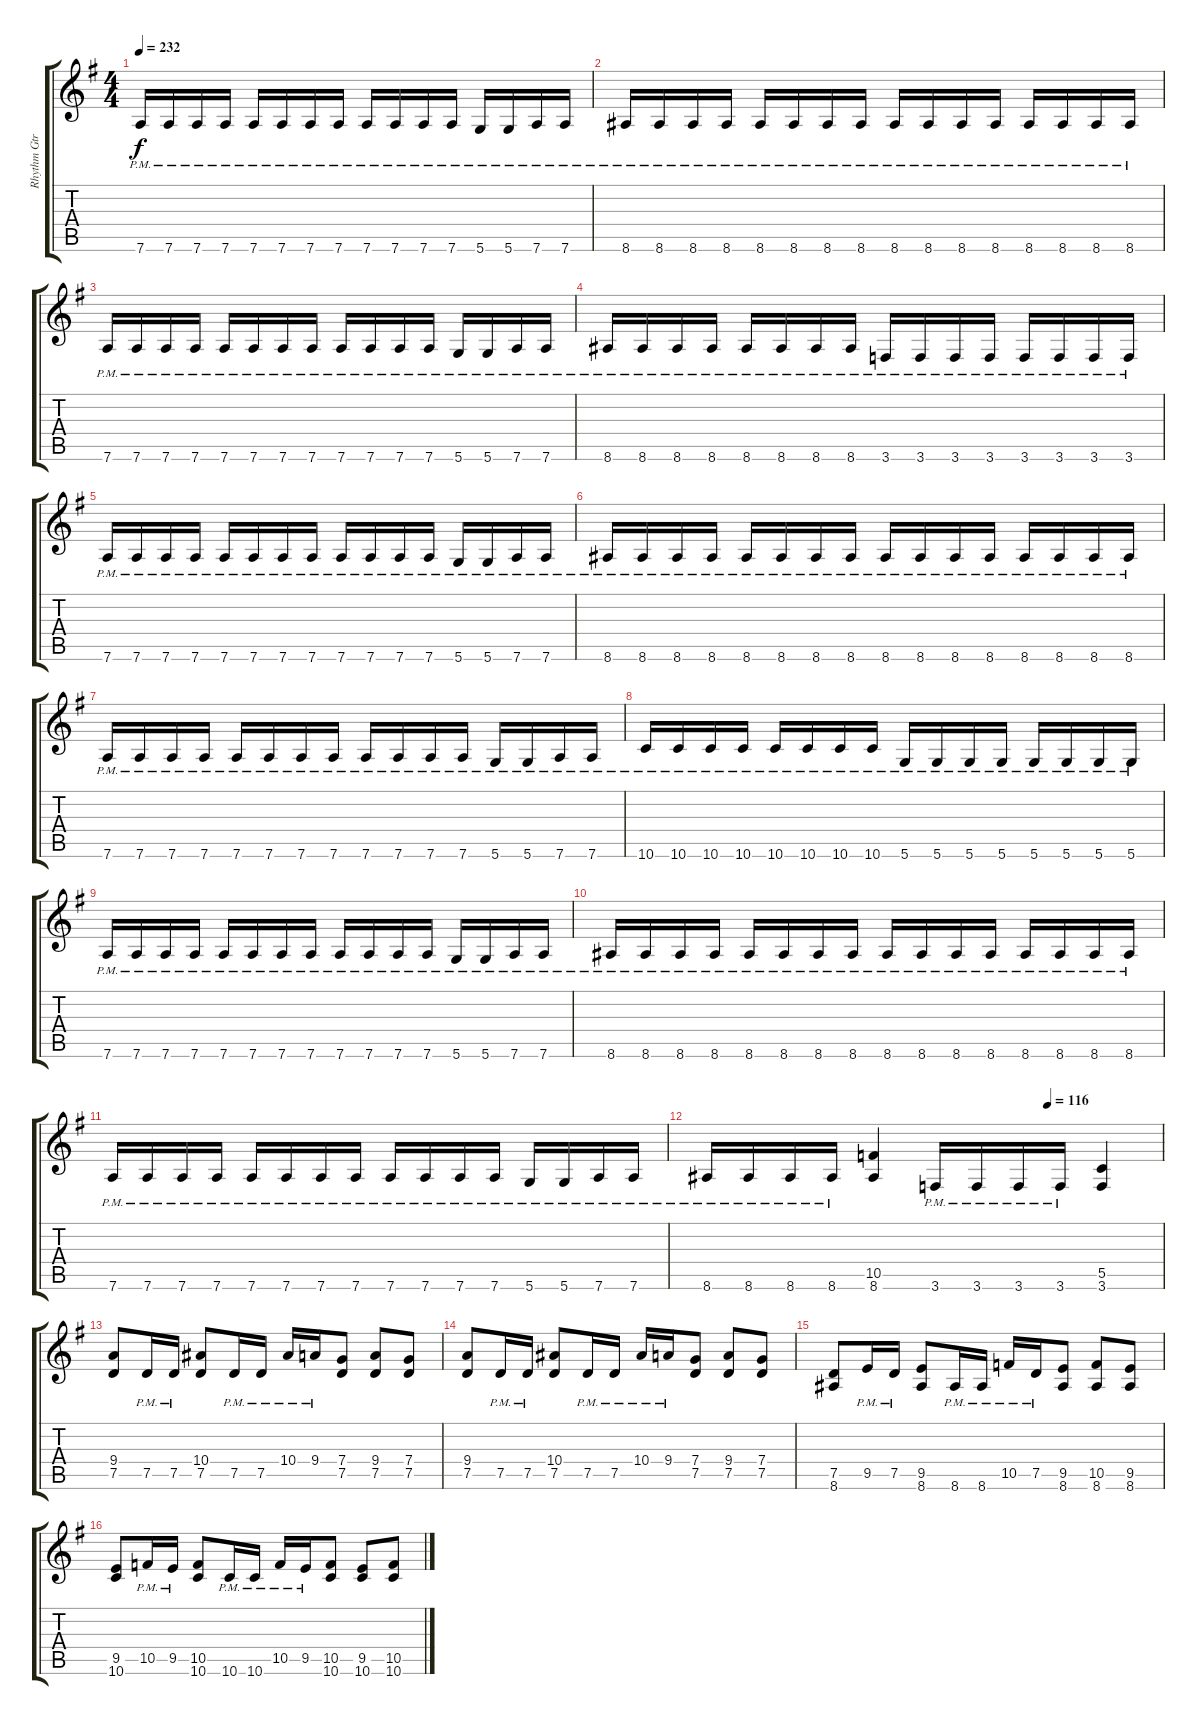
\track ("Rhythm Gtr" "Rhythm Gtr") {instrument acousticguitarsteel}
\staff {score tabs}
\tuning (D4 A3 F3 C3 G2 D2) {hide}
\ts (4 4)
\tempo 232
\clef g2
\ks eminor
7.6{pm}.16{dy f} 7.6{pm}.16 7.6{pm}.16 7.6{pm}.16 7.6{pm}.16 7.6{pm}.16 7.6{pm}.16 7.6{pm}.16 7.6{pm}.16 7.6{pm}.16 7.6{pm}.16 7.6{pm}.16 5.6{pm}.16 5.6{pm}.16 7.6{pm}.16 7.6{pm}.16 |
8.6{pm}.16 8.6{pm}.16 8.6{pm}.16 8.6{pm}.16 8.6{pm}.16 8.6{pm}.16 8.6{pm}.16 8.6{pm}.16 8.6{pm}.16 8.6{pm}.16 8.6{pm}.16 8.6{pm}.16 8.6{pm}.16 8.6{pm}.16 8.6{pm}.16 8.6{pm}.16 |
7.6{pm}.16 7.6{pm}.16 7.6{pm}.16 7.6{pm}.16 7.6{pm}.16 7.6{pm}.16 7.6{pm}.16 7.6{pm}.16 7.6{pm}.16 7.6{pm}.16 7.6{pm}.16 7.6{pm}.16 5.6{pm}.16 5.6{pm}.16 7.6{pm}.16 7.6{pm}.16 |
8.6{pm}.16 8.6{pm}.16 8.6{pm}.16 8.6{pm}.16 8.6{pm}.16 8.6{pm}.16 8.6{pm}.16 8.6{pm}.16 3.6{pm}.16 3.6{pm}.16 3.6{pm}.16 3.6{pm}.16 3.6{pm}.16 3.6{pm}.16 3.6{pm}.16 3.6{pm}.16 |
7.6{pm}.16 7.6{pm}.16 7.6{pm}.16 7.6{pm}.16 7.6{pm}.16 7.6{pm}.16 7.6{pm}.16 7.6{pm}.16 7.6{pm}.16 7.6{pm}.16 7.6{pm}.16 7.6{pm}.16 5.6{pm}.16 5.6{pm}.16 7.6{pm}.16 7.6{pm}.16 |
8.6{pm}.16 8.6{pm}.16 8.6{pm}.16 8.6{pm}.16 8.6{pm}.16 8.6{pm}.16 8.6{pm}.16 8.6{pm}.16 8.6{pm}.16 8.6{pm}.16 8.6{pm}.16 8.6{pm}.16 8.6{pm}.16 8.6{pm}.16 8.6{pm}.16 8.6{pm}.16 |
7.6{pm}.16 7.6{pm}.16 7.6{pm}.16 7.6{pm}.16 7.6{pm}.16 7.6{pm}.16 7.6{pm}.16 7.6{pm}.16 7.6{pm}.16 7.6{pm}.16 7.6{pm}.16 7.6{pm}.16 5.6{pm}.16 5.6{pm}.16 7.6{pm}.16 7.6{pm}.16 |
10.6{pm}.16 10.6{pm}.16 10.6{pm}.16 10.6{pm}.16 10.6{pm}.16 10.6{pm}.16 10.6{pm}.16 10.6{pm}.16 5.6{pm}.16 5.6{pm}.16 5.6{pm}.16 5.6{pm}.16 5.6{pm}.16 5.6{pm}.16 5.6{pm}.16 5.6{pm}.16 |
7.6{pm}.16 7.6{pm}.16 7.6{pm}.16 7.6{pm}.16 7.6{pm}.16 7.6{pm}.16 7.6{pm}.16 7.6{pm}.16 7.6{pm}.16 7.6{pm}.16 7.6{pm}.16 7.6{pm}.16 5.6{pm}.16 5.6{pm}.16 7.6{pm}.16 7.6{pm}.16 |
8.6{pm}.16 8.6{pm}.16 8.6{pm}.16 8.6{pm}.16 8.6{pm}.16 8.6{pm}.16 8.6{pm}.16 8.6{pm}.16 8.6{pm}.16 8.6{pm}.16 8.6{pm}.16 8.6{pm}.16 8.6{pm}.16 8.6{pm}.16 8.6{pm}.16 8.6{pm}.16 |
7.6{pm}.16 7.6{pm}.16 7.6{pm}.16 7.6{pm}.16 7.6{pm}.16 7.6{pm}.16 7.6{pm}.16 7.6{pm}.16 7.6{pm}.16 7.6{pm}.16 7.6{pm}.16 7.6{pm}.16 5.6{pm}.16 5.6{pm}.16 7.6{pm}.16 7.6{pm}.16 |
\tempo (116 0.75)
8.6{pm}.16 8.6{pm}.16 8.6{pm}.16 8.6{pm}.16 (10.5 8.6).4 3.6{pm}.16 3.6{pm}.16 3.6{pm}.16 3.6{pm}.16 (5.5 3.6).4 |
(9.4 7.5).8 7.5{pm}.16 7.5{pm}.16 (10.4 7.5).8 7.5{pm}.16 7.5{pm}.16 10.4{pm}.16 9.4{pm}.16 (7.4 7.5).8 (9.4 7.5).8 (7.4 7.5).8 |
(9.4 7.5).8 7.5{pm}.16 7.5{pm}.16 (10.4 7.5).8 7.5{pm}.16 7.5{pm}.16 10.4{pm}.16 9.4{pm}.16 (7.4 7.5).8 (9.4 7.5).8 (7.4 7.5).8 |
(7.5 8.6).8 9.5{pm}.16 7.5{pm}.16 (9.5 8.6).8 8.6{pm}.16 8.6{pm}.16 10.5{pm}.16 7.5{pm}.16 (9.5 8.6).8 (10.5 8.6).8 (9.5 8.6).8 |
(9.5 10.6).8 10.5{pm}.16 9.5{pm}.16 (10.5 10.6).8 10.6{pm}.16 10.6{pm}.16 10.5{pm}.16 9.5{pm}.16 (10.5 10.6).8 (9.5 10.6).8 (10.5 10.6).8
